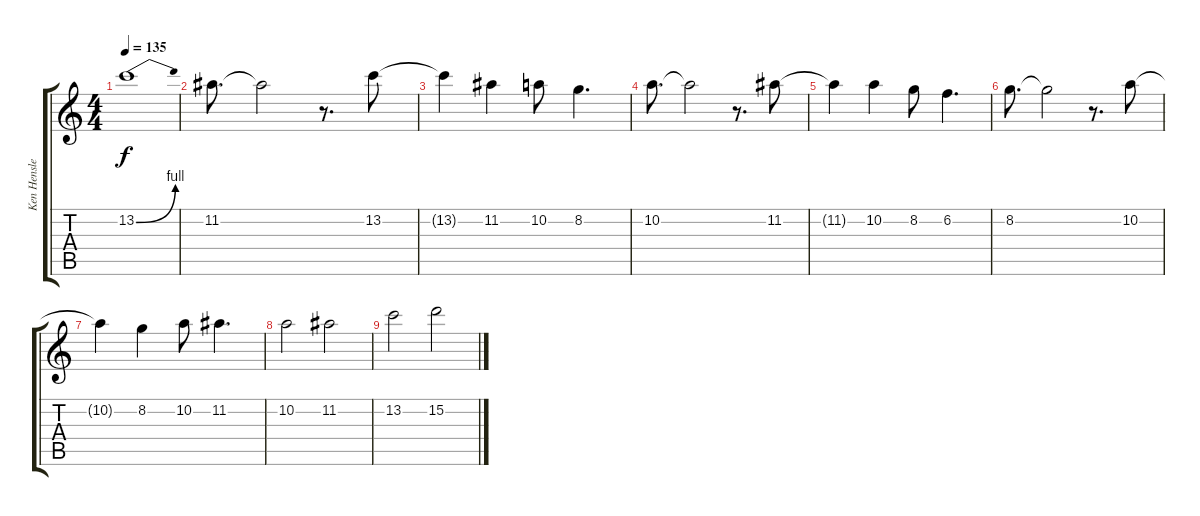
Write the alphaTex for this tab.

\track ("Ken Hensley (guitar1)" "Ken Hensle") {instrument overdrivenguitar}
\staff {score tabs}
\tuning (E4 B3 G3 D3 A2 E2) {hide}
\ts (4 4)
\tempo 135
\clef g2
\ks c
13.2{be (bend 0 0 60 4)}.1{dy f} |
11.2.8{d volume 12} 11.2{t}.2 r.8{d} 13.2.8 |
13.2{t}.4 11.2.4 10.2.8 8.2.4{d} |
10.2.8{d volume 8} 10.2{t}.2 r.8{d} 11.2.8 |
11.2{t}.4 10.2.4 8.2.8 6.2.4{d} |
8.2.8{d volume 4} 8.2{t}.2 r.8{d} 10.2.8 |
10.2{t}.4 8.2.4 10.2.8 11.2.4{d} |
10.2.2{volume 1} 11.2.2 |
13.2.2 15.2.2
